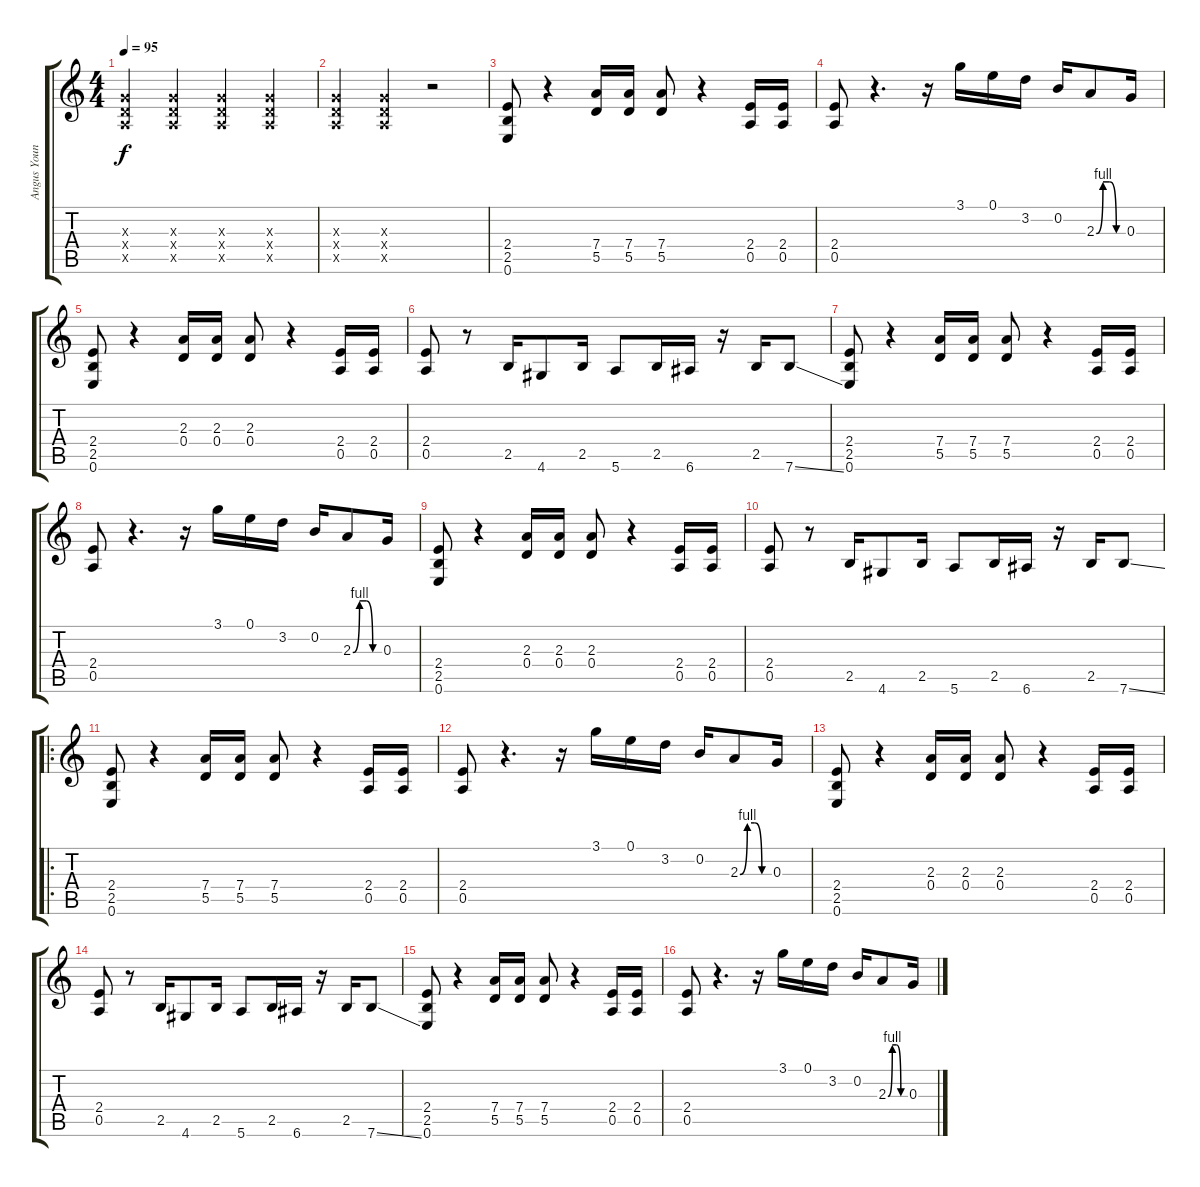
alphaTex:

\track ("Angus Young" "Angus Youn") {instrument overdrivenguitar}
\staff {score tabs}
\tuning (E4 B3 G3 D3 A2 E2) {hide}
\ts (4 4)
\tempo 95
\clef g2
\ks c
(0.3{x} 0.4{x} 0.5{x}).4{dy f instrument overdrivenguitar} (0.3{x} 0.4{x} 0.5{x}).4 (0.3{x} 0.4{x} 0.5{x}).4 (0.3{x} 0.4{x} 0.5{x}).4 |
(0.3{x} 0.4{x} 0.5{x}).4 (0.3{x} 0.4{x} 0.5{x}).4 r.2 |
(2.4 2.5 0.6).8 r.4 (7.4 5.5).16 (7.4 5.5).16 (7.4 5.5).8 r.4 (2.4 0.5).16 (2.4 0.5).16 |
(2.4 0.5).8 r.4{d} r.16 3.1.16 0.1.16 3.2.16 0.2.16 2.3{be (custom 0 0 15 4 30 4 45 0 60 0)}.8 0.3.16 |
(2.4 2.5 0.6).8 r.4 (2.3 0.4).16 (2.3 0.4).16 (2.3 0.4).8 r.4 (2.4 0.5).16 (2.4 0.5).16 |
(2.4 0.5).8 r.8 2.5.16 4.6.8 2.5.16 5.6.8 2.5.16 6.6.16 r.16 2.5.16 7.6{ss}.8 |
(2.4 2.5 0.6).8 r.4 (7.4 5.5).16 (7.4 5.5).16 (7.4 5.5).8 r.4 (2.4 0.5).16 (2.4 0.5).16 |
(2.4 0.5).8 r.4{d} r.16 3.1.16 0.1.16 3.2.16 0.2.16 2.3{be (custom 0 0 15 4 30 4 45 0 60 0)}.8 0.3.16 |
(2.4 2.5 0.6).8 r.4 (2.3 0.4).16 (2.3 0.4).16 (2.3 0.4).8 r.4 (2.4 0.5).16 (2.4 0.5).16 |
(2.4 0.5).8 r.8 2.5.16 4.6.8 2.5.16 5.6.8 2.5.16 6.6.16 r.16 2.5.16 7.6{ss}.8 |
\ro
(2.4 2.5 0.6).8 r.4 (7.4 5.5).16 (7.4 5.5).16 (7.4 5.5).8 r.4 (2.4 0.5).16 (2.4 0.5).16 |
(2.4 0.5).8 r.4{d} r.16 3.1.16 0.1.16 3.2.16 0.2.16 2.3{be (custom 0 0 15 4 30 4 45 0 60 0)}.8 0.3.16 |
(2.4 2.5 0.6).8 r.4 (2.3 0.4).16 (2.3 0.4).16 (2.3 0.4).8 r.4 (2.4 0.5).16 (2.4 0.5).16 |
(2.4 0.5).8 r.8 2.5.16 4.6.8 2.5.16 5.6.8 2.5.16 6.6.16 r.16 2.5.16 7.6{ss}.8 |
(2.4 2.5 0.6).8 r.4 (7.4 5.5).16 (7.4 5.5).16 (7.4 5.5).8 r.4 (2.4 0.5).16 (2.4 0.5).16 |
(2.4 0.5).8 r.4{d} r.16 3.1.16 0.1.16 3.2.16 0.2.16 2.3{be (custom 0 0 15 4 30 4 45 0 60 0)}.8 0.3.16
